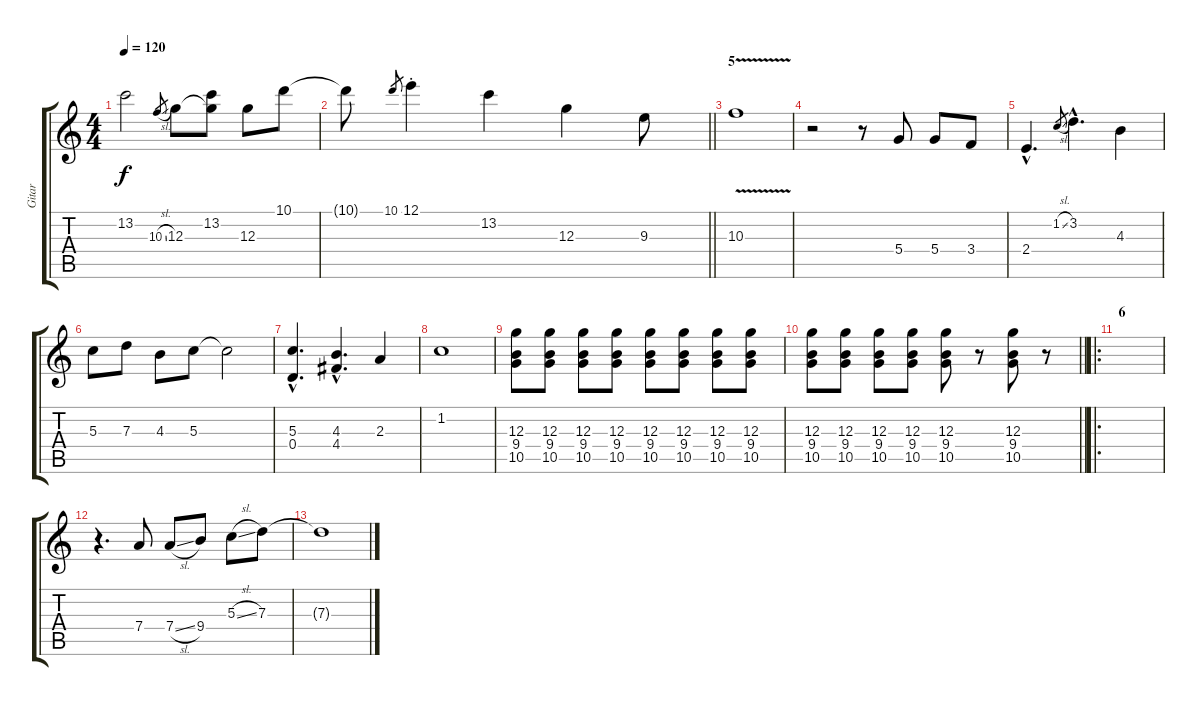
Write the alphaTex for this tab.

\track ("Gitar" "Gitar") {instrument electricguitarjazz}
\staff {score tabs}
\tuning (E4 B3 G3 D3 A2 E2) {hide}
\ts (4 4)
\tempo 120
\clef g2
\ks c
13.2.2{dy f} 10.3{sl}.8{gr} 12.3.8 (13.2 12.3{t}).8 12.3.8 10.1.8 |
\barLineRight lightlight
10.1{t}.8 10.1.8{gr} 12.1{st}.4 13.2.4 12.3.4 9.3.8 |
\section ("" "5")
10.3{v}.1 |
r.2{instrument electricguitarjazz} r.8 5.4.8 5.4.8 3.4.8 |
2.4{hac}.4{d} 1.2{sl}.8{gr} 3.2{hac}.4{d} 4.3.4 |
5.3.8 7.3.8 4.3.8 5.3.8 5.3{t}.2 |
(5.3{hac} 0.4{hac}).4{d} (4.3{hac} 4.4{hac}).4{d} 2.3.4 |
1.2.1 |
(12.3 9.4 10.5).8 (12.3 9.4 10.5).8 (12.3 9.4 10.5).8 (12.3 9.4 10.5).8 (12.3 9.4 10.5).8 (12.3 9.4 10.5).8 (12.3 9.4 10.5).8 (12.3 9.4 10.5).8 |
\barLineRight lightlight
(12.3 9.4 10.5).8 (12.3 9.4 10.5).8 (12.3 9.4 10.5).8 (12.3 9.4 10.5).8 (12.3 9.4 10.5).8 r.8 (12.3 9.4 10.5).8 r.8 |
\ro
\section ("" "6")
|
r.4{d} 7.4.8 7.4{sl}.8 9.4.8 5.3{sl}.8 7.3.8 |
7.3{t}.1
